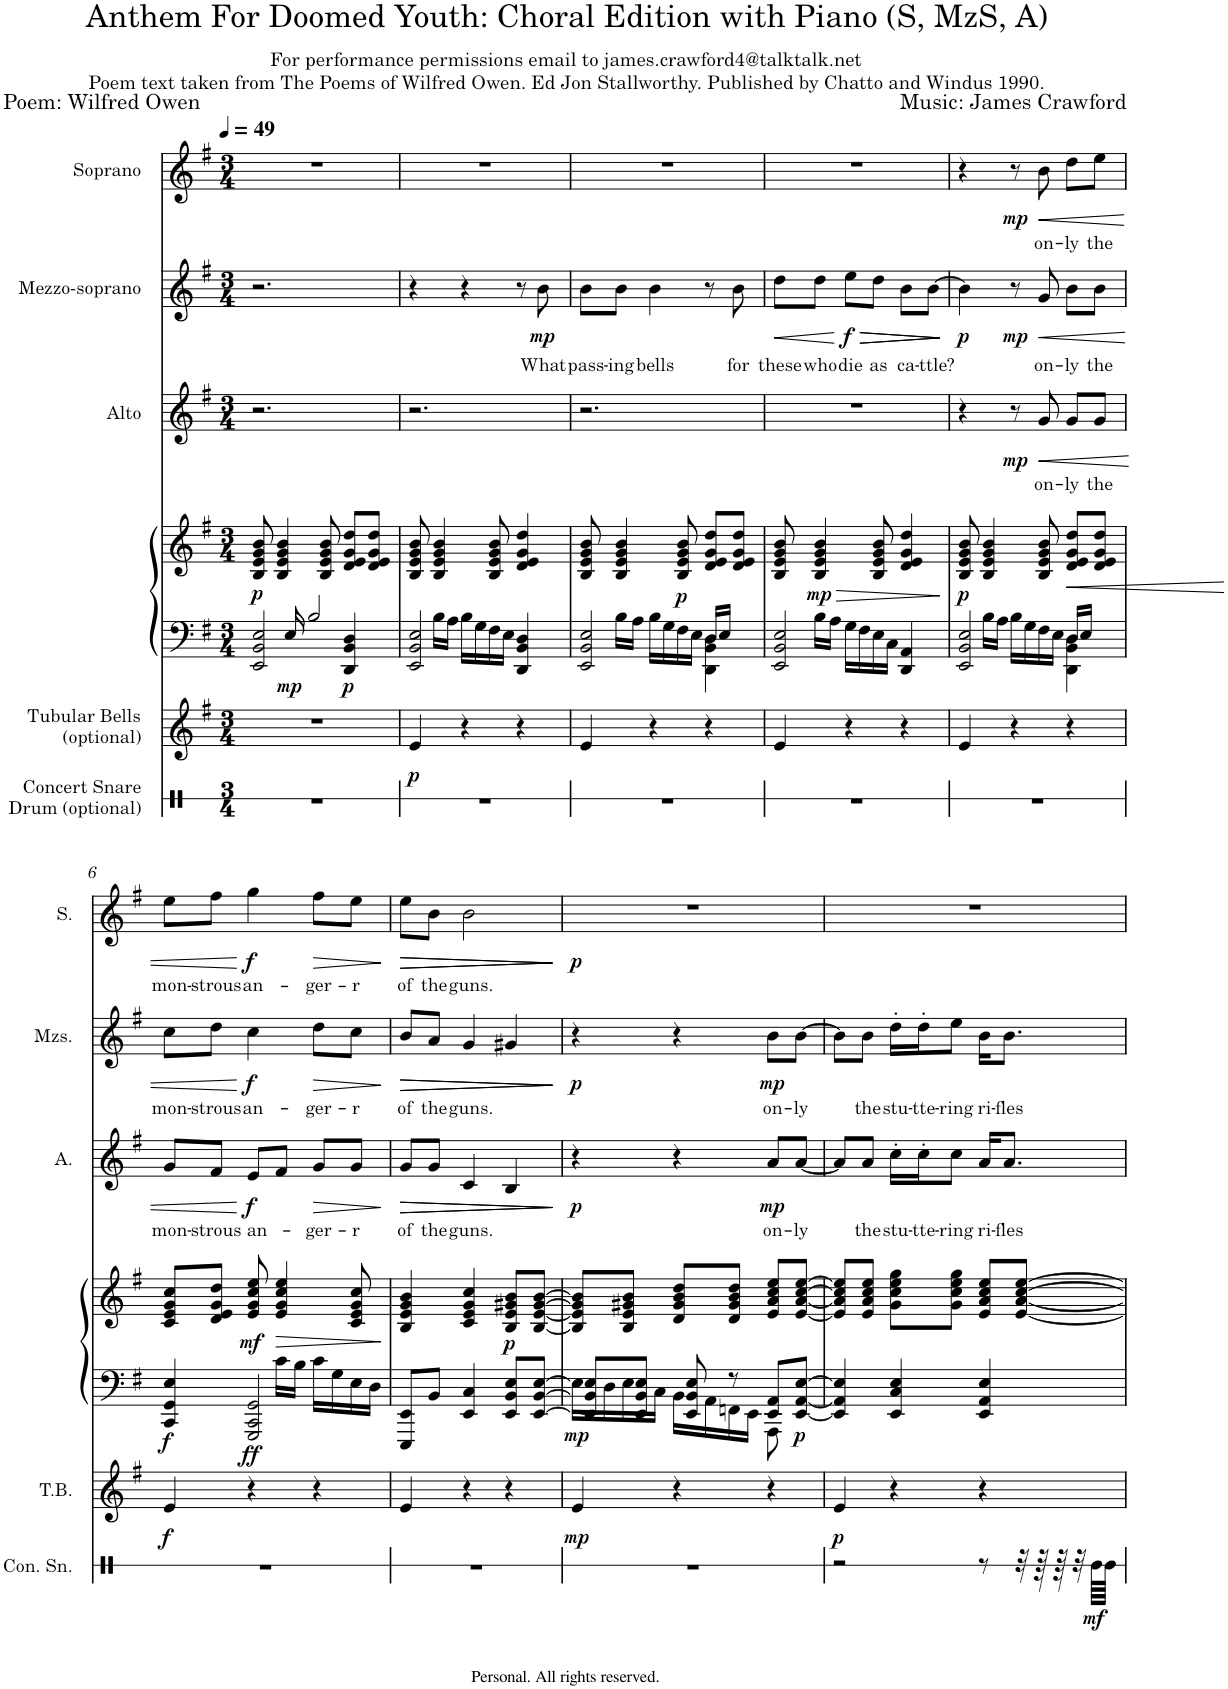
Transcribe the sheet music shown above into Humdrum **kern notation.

**kern	**dynam	**kern	**dynam	**kern	**kern	**dynam	**kern	**text	**dynam	**kern	**text	**dynam	**kern	**text	**dynam
*part6	*part6	*part5	*part5	*part4	*part4	*part4	*part3	*part3	*part3	*part2	*part2	*part2	*part1	*part1	*part1
*staff7	*staff7	*staff6	*staff6	*staff5	*staff4	*staff4/5	*staff3	*staff3	*staff3	*staff2	*staff2	*staff2	*staff1	*staff1	*staff1
*I"Concert Snare  Drum (optional)	*	*I"Tubular Bells  (optional)	*	*I"Piano	*	*	*I"Alto	*	*	*I"Mezzo-soprano	*	*	*I"Soprano	*	*
*I'Con. Sn.	*	*I'T.B.	*	*I'Pno	*	*	*I'A.	*	*	*I'Mzs.	*	*	*I'S.	*	*
*stria1	*	*	*	*	*	*	*	*	*	*	*	*	*	*	*
*clefX	*	*clefG2	*	*clefF4	*clefG2	*	*clefG2	*	*	*clefG2	*	*	*clefG2	*	*
*k[]	*	*k[f#]	*	*k[f#]	*k[f#]	*	*k[f#]	*	*	*k[f#]	*	*	*k[f#]	*	*
*M3/4	*	*M3/4	*	*M3/4	*M3/4	*	*M3/4	*	*	*M3/4	*	*	*M3/4	*	*
*MM49	*	*MM49	*	*MM49	*MM49	*	*MM49	*	*	*MM49	*	*	*MM49	*	*
=1	=1	=1	=1	=1	=1	=1	=1	=1	=1	=1	=1	=1	=1	=1	=1
*	*	*	*	*^	*	*	*	*	*	*	*	*	*	*	*
!	!	!	!	!	!	!	!LO:DY:b	!	!	!	!	!	!	!	!	!
2.r	.	2.r	.	2EE/ 2BB/ 2E/	8.ryy	8B/ 8e/ 8g/ 8b/	p	2.r	.	.	2.r	.	.	2.r	.	.
.	.	.	.	.	.	4B/ 4e/ 4g/ 4b/	.	.	.	.	.	.	.	.	.	.
!	!	!	!	!	!	!	!LO:DY:b=2	!	!	!	!	!	!	!	!	!
.	.	.	.	.	16E/	.	mp	.	.	.	.	.	.	.	.	.
.	.	.	.	.	2B/	.	.	.	.	.	.	.	.	.	.	.
.	.	.	.	.	.	8B/ 8e/ 8g/ 8b/	.	.	.	.	.	.	.	.	.	.
!	!	!	!	!	!	!	!LO:DY:b=2	!	!	!	!	!	!	!	!	!
.	.	.	.	4DD/ 4BB/ 4D/	.	8d/ 8e/ 8g/ 8dd/L	p	.	.	.	.	.	.	.	.	.
.	.	.	.	.	.	8d/ 8e/ 8g/ 8dd/J	.	.	.	.	.	.	.	.	.	.
=2	=2	=2	=2	=2	=2	=2	=2	=2	=2	=2	=2	=2	=2	=2	=2	=2
!	!	!	!LO:DY:b	!	!	!	!	!	!	!	!	!	!	!	!	!
2.r	.	4e/	p	2EE/ 2BB/ 2E/	8ryy	8B/ 8e/ 8g/ 8b/	.	2.r	.	.	4r	.	.	2.r	.	.
.	.	.	.	.	16B\LL	4B/ 4e/ 4g/ 4b/	.	.	.	.	.	.	.	.	.	.
.	.	.	.	.	16A\JJ	.	.	.	.	.	.	.	.	.	.	.
.	.	4r	.	.	16B\LL	.	.	.	.	.	4r	.	.	.	.	.
.	.	.	.	.	16G\	.	.	.	.	.	.	.	.	.	.	.
.	.	.	.	.	16F#\	8B/ 8e/ 8g/ 8b/	.	.	.	.	.	.	.	.	.	.
.	.	.	.	.	16E\JJ	.	.	.	.	.	.	.	.	.	.	.
.	.	4r	.	4DD/ 4BB/ 4D/	4ryy	4d/ 4e/ 4g/ 4dd/	.	.	.	.	8r	.	.	.	.	.
!	!	!	!	!	!	!	!	!	!	!	!	!LO:LY:b	!LO:DY:b	!	!	!
.	.	.	.	.	.	.	.	.	.	.	8b\	What	mp	.	.	.
=3	=3	=3	=3	=3	=3	=3	=3	=3	=3	=3	=3	=3	=3	=3	=3	=3
!	!	!	!	!	!	!	!	!	!	!	!	!LO:LY:b	!	!	!	!
2.r	.	4e/	.	2EE/ 2BB/ 2E/	8ryy	8B/ 8e/ 8g/ 8b/	.	2.r	.	.	8b\L	pass-	.	2.r	.	.
!	!	!	!	!	!	!	!	!	!	!	!	!LO:LY:b	!	!	!	!
.	.	.	.	.	16B\LL	4B/ 4e/ 4g/ 4b/	.	.	.	.	8b\J	-ing	.	.	.	.
.	.	.	.	.	16A\JJ	.	.	.	.	.	.	.	.	.	.	.
!	!	!	!	!	!	!	!	!	!	!	!	!LO:LY:b	!	!	!	!
.	.	4r	.	.	16B\LL	.	.	.	.	.	4b\	bells	.	.	.	.
.	.	.	.	.	16G\	.	.	.	.	.	.	.	.	.	.	.
!	!	!	!	!	!	!	!LO:DY:b	!	!	!	!	!	!	!	!	!
.	.	.	.	.	16F#\	8B/ 8e/ 8g/ 8b/	p	.	.	.	.	.	.	.	.	.
.	.	.	.	.	16E\JJ	.	.	.	.	.	.	.	.	.	.	.
.	.	4r	.	4DD\ 4BB\ 4D\	16D/LL	8d/ 8e/ 8g/ 8dd/L	.	.	.	.	8r	.	.	.	.	.
.	.	.	.	.	16E/JJ	.	.	.	.	.	.	.	.	.	.	.
!	!	!	!	!	!	!	!	!	!	!	!	!LO:LY:b	!	!	!	!
.	.	.	.	.	8ryy	8d/ 8e/ 8g/ 8dd/J	.	.	.	.	8b\	for	.	.	.	.
=4	=4	=4	=4	=4	=4	=4	=4	=4	=4	=4	=4	=4	=4	=4	=4	=4
!	!	!	!	!	!	!	!	!	!	!	!	!LO:LY:b	!LO:HP:b	!	!	!
2.r	.	4e/	.	2EE/ 2BB/ 2E/	8ryy	8B/ 8e/ 8g/ 8b/	.	2.r	.	.	8dd\L	these	<	2.r	.	.
!	!	!	!	!	!	!	!LO:HP:b	!	!	!	!	!LO:LY:b	!	!	!	!
!	!	!	!	!	!	!	!LO:DY:n=1:b	!	!	!	!	!	!	!	!	!
.	.	.	.	.	16B\LL	4B/ 4e/ 4g/ 4b/	> mp	.	.	.	8dd\J	who	.	.	.	.
.	.	.	.	.	16A\JJ	.	.	.	.	.	.	.	.	.	.	.
!	!	!	!	!	!	!	!	!	!	!	!	!LO:LY:b	!LO:HP:n=1:b	!	!	!
!	!	!	!	!	!	!	!	!	!	!	!	!	!LO:DY:n=1:b	!	!	!
.	.	4r	.	.	16G\LL	.	.	.	.	.	8ee\L	die	[ > f	.	.	.
.	.	.	.	.	16F#\	.	.	.	.	.	.	.	.	.	.	.
!	!	!	!	!	!	!	!	!	!	!	!	!LO:LY:b	!LO:HP:b	!	!	!
.	.	.	.	.	16E\	8B/ 8e/ 8g/ 8b/	.	.	.	.	8dd\J	as	>	.	.	.
.	.	.	.	.	16C\JJ	.	.	.	.	.	.	.	.	.	.	.
!	!	!	!	!	!	!	!	!	!	!	!	!LO:LY:b	!	!	!	!
.	.	4r	.	4DD/ 4AA/	4ryy	4d/ 4e/ 4g/ 4dd/	.	.	.	.	8b\L	ca-	.	.	.	.
!	!	!	!	!	!	!	!	!	!	!	!	!LO:LY:b	!	!	!	!
.	.	.	.	.	.	.	.	.	.	.	[8b\J	-ttle?	.	.	.	.
*	*	*	*	*v	*v	*	*	*	*	*	*	*	*	*	*	*
.	.	.	.	.	.	]	.	.	.	.	.	] ]	.	.	.
=5	=5	=5	=5	=5	=5	=5	=5	=5	=5	=5	=5	=5	=5	=5	=5
*	*	*	*	*^	*	*	*	*	*	*	*	*	*	*	*
!	!	!	!	!	!	!	!LO:DY:b	!	!	!	!	!	!LO:DY:b	!	!	!
2.r	.	4e/	.	2EE/ 2BB/ 2E/	8ryy	8B/ 8e/ 8g/ 8b/	p	4r	.	.	4b\]	.	p	4r	.	.
.	.	.	.	.	16B\LL	4B/ 4e/ 4g/ 4b/	.	.	.	.	.	.	.	.	.	.
.	.	.	.	.	16A\JJ	.	.	.	.	.	.	.	.	.	.	.
!	!	!	!	!	!	!	!	!	!	!LO:DY:b	!	!	!LO:DY:b	!	!	!LO:DY:b
.	.	4r	.	.	16B\LL	.	.	8r	.	mp	8r	.	mp	8r	.	mp
.	.	.	.	.	16G\	.	.	.	.	.	.	.	.	.	.	.
!	!	!	!	!	!	!	!	!	!LO:LY:b	!LO:HP:b	!	!LO:LY:b	!LO:HP:b	!	!LO:LY:b	!LO:HP:b
.	.	.	.	.	16F#\	8B/ 8e/ 8g/ 8b/	.	8g/	on-	<	8g/	on-	<	8b\	on-	<
.	.	.	.	.	16E\JJ	.	.	.	.	.	.	.	.	.	.	.
!	!	!	!	!	!	!	!LO:HP:b	!	!LO:LY:b	!	!	!LO:LY:b	!	!	!LO:LY:b	!
.	.	4r	.	4DD\ 4BB\ 4D\	16D/LL	8d/ 8e/ 8g/ 8dd/L	<	8g/L	-ly	.	8b\L	-ly	.	8dd\L	-ly	.
.	.	.	.	.	16E/JJ	.	.	.	.	.	.	.	.	.	.	.
!	!	!	!	!	!	!	!	!	!LO:LY:b	!	!	!LO:LY:b	!	!	!LO:LY:b	!
.	.	.	.	.	8ryy	8d/ 8e/ 8g/ 8dd/J	.	8g/J	the	.	8b\J	the	.	8ee\J	the	.
*	*	*	*	*v	*v	*	*	*	*	*	*	*	*	*	*	*
.	.	.	.	.	.	[	.	.	.	.	.	.	.	.	.
!!LO:LB:g=z
=6	=6	=6	=6	=6	=6	=6	=6	=6	=6	=6	=6	=6	=6	=6	=6
*	*	*	*	*^	*	*	*	*	*	*	*	*	*	*	*
!	!	!	!LO:DY:b	!	!	!	!LO:DY:b=2	!	!LO:LY:b	!	!	!LO:LY:b	!	!	!LO:LY:b	!
2.r	.	4e/	f	4CC/ 4GG/ 4E/	4.ryy	8c/ 8e/ 8g/ 8cc/L	f	8g/L	mon-	.	8cc\L	mon-	.	8ee\L	mon-	.
!	!	!	!	!	!	!	!	!	!LO:LY:b	!	!	!LO:LY:b	!	!	!LO:LY:b	!
.	.	.	.	.	.	8d/ 8e/ 8g/ 8dd/J	.	8f#/J	-strous	.	8dd\J	-strous	.	8ff#\J	-strous	.
!	!	!	!	!	!	!	!LO:DY:b=2	!	!LO:LY:b	!	!	!LO:LY:b	!	!	!LO:LY:b	!
!	!	!	!	!	!	!	!LO:DY:n=1:b	!	!	!LO:DY:n=1:b	!	!	!LO:DY:n=1:b	!	!	!LO:DY:n=1:b
.	.	4r	.	2GGG/ 2CC/ 2GG/	.	8e/ 8g/ 8cc/ 8ee/	ff mf	8e/L	an-	[ f	4cc\	an-	[ f	4gg\	an-	[ f
!	!	!	!	!	!	!	!LO:HP:b	!	!	!	!	!	!	!	!	!
.	.	.	.	.	16c\LL	4e/ 4g/ 4cc/ 4ee/	>	8f#/J	.	.	.	.	.	.	.	.
.	.	.	.	.	16B\JJ	.	.	.	.	.	.	.	.	.	.	.
!	!	!	!	!	!	!	!	!	!LO:LY:b	!LO:HP:b	!	!LO:LY:b	!LO:HP:b	!	!LO:LY:b	!LO:HP:b
.	.	4r	.	.	16c\LL	.	.	8g/L	-ger-	>	8dd\L	-ger-	>	8ff#\L	-ger-	>
.	.	.	.	.	16G\	.	.	.	.	.	.	.	.	.	.	.
!	!	!	!	!	!	!	!	!	!LO:LY:b	!	!	!LO:LY:b	!	!	!LO:LY:b	!
.	.	.	.	.	16E\	8c/ 8e/ 8g/ 8cc/	.	8g/J	-r	.	8cc\J	-r	.	8ee\J	-r	.
.	.	.	.	.	16D\JJ	.	.	.	.	.	.	.	.	.	.	.
*	*	*	*	*v	*v	*	*	*	*	*	*	*	*	*	*	*
.	.	.	.	.	.	]	.	.	]	.	.	]	.	.	]
=7	=7	=7	=7	=7	=7	=7	=7	=7	=7	=7	=7	=7	=7	=7	=7
!	!	!	!	!	!	!	!	!LO:LY:b	!LO:HP:b	!	!LO:LY:b	!LO:HP:b	!	!LO:LY:b	!LO:HP:b
2.r	.	4e/	.	8EEE/ 8EE/L	4B/ 4e/ 4g/ 4b/	.	8g/L	of	>	8b/L	of	>	8ee\L	of	>
!	!	!	!	!	!	!	!	!LO:LY:b	!LO:HP:b	!	!LO:LY:b	!LO:HP:b	!	!LO:LY:b	!LO:HP:b
.	.	.	.	8BB/J	.	.	8g/J	the	>	8a/J	the	>	8b\J	the	>
!	!	!	!	!	!	!	!	!LO:LY:b	!	!	!LO:LY:b	!	!	!LO:LY:b	!
.	.	4r	.	4EE/ 4C/	4c/ 4e/ 4g/ 4cc/	.	4c/	guns.	.	4g/	guns.	.	2b\	guns.	.
!	!	!	!	!	!	!LO:DY:b	!	!	!	!	!	!	!	!	!
.	.	4r	.	8EE/ 8BB/ 8E/L	8B/ 8e/ 8g#X/ 8b/L	p	4B/	.	.	4g#X/	.	.	.	.	.
.	.	.	.	[8EE/ [8BB/ [8E/J	[8B/ [8e/ [8g#/ [8b/J	.	.	.	.	.	.	.	.	.	.
.	.	.	.	.	.	.	.	.	] ]	.	.	] ]	.	.	] ]
=8	=8	=8	=8	=8	=8	=8	=8	=8	=8	=8	=8	=8	=8	=8	=8
*	*	*	*	*^	*	*	*	*	*	*	*	*	*	*	*
!	!	!	!LO:DY:b	!	!	!	!LO:DY:b=2	!	!	!LO:DY:b	!	!	!LO:DY:b	!	!	!LO:DY:b
2.r	.	4e/	mp	8EE/] 8BB/] 8E/]L	16E\LL	8B/] 8e/] 8g#/] 8b/]L	mp	4r	.	p	4r	.	p	2.r	.	p
.	.	.	.	.	16D\	.	.	.	.	.	.	.	.	.	.	.
.	.	.	.	8EE/ 8BB/ 8E/J	16E\	8B/ 8e/ 8g#X/ 8b/J	.	.	.	.	.	.	.	.	.	.
.	.	.	.	.	16C\JJ	.	.	.	.	.	.	.	.	.	.	.
.	.	4r	.	8EE/ 8BB/ 8E/	16BB\LL	8d/ 8g#/ 8b/ 8dd/L	.	4r	.	.	4r	.	.	.	.	.
.	.	.	.	.	16AA\	.	.	.	.	.	.	.	.	.	.	.
.	.	.	.	8r	16FFn\	8d/ 8g#/ 8b/ 8dd/J	.	.	.	.	.	.	.	.	.	.
.	.	.	.	.	16EE\JJ	.	.	.	.	.	.	.	.	.	.	.
!	!	!	!	!	!	!	!	!	!LO:LY:b	!LO:DY:b	!	!LO:LY:b	!LO:DY:b	!	!	!
.	.	4r	.	8EE/ 8AA/L	8AAA\	8e/ 8a/ 8cc/ 8ee/L	.	8a/L	on-	mp	8b\L	on-	mp	.	.	.
!	!	!	!	!	!	!	!LO:DY:b=2	!	!LO:LY:b	!	!	!LO:LY:b	!	!	!	!
.	.	.	.	[8EE/ [8AA/ [8E/J	8ryy	[8e/ [8a/ [8cc/ [8ee/J	p	[8a/J	-ly	.	[8b\J	-ly	.	.	.	.
=9	=9	=9	=9	=9	=9	=9	=9	=9	=9	=9	=9	=9	=9	=9	=9	=9
!	!	!	!LO:DY:b	!	!	!	!	!	!	!	!	!	!	!	!	!
*	*	*	*	*v	*v	*	*	*	*	*	*	*	*	*	*	*
2r	.	4e/	p	4EE/] 4AA/] 4E/]	8e/] 8a/] 8cc/] 8ee/]L	.	8a/L]	.	.	8b\L]	.	.	2.r	.	.
!	!	!	!	!	!	!	!	!LO:LY:b	!	!	!LO:LY:b	!	!	!	!
.	.	.	.	.	8e/ 8a/ 8cc/ 8ee/J	.	8a/J	the	.	8b\J	the	.	.	.	.
!	!	!	!	!	!	!	!	!LO:LY:b	!	!	!LO:LY:b	!	!	!	!
.	.	4r	.	4EE/ 4C/ 4E/	8g\ 8cc\ 8ee\ 8gg\L	.	16cc'\LL	stu-	.	16dd'\LL	stu-	.	.	.	.
!	!	!	!	!	!	!	!	!LO:LY:b	!	!	!LO:LY:b	!	!	!	!
.	.	.	.	.	.	.	16cc'\J	-tte-	.	16dd'\J	-tte-	.	.	.	.
!	!	!	!	!	!	!	!	!LO:LY:b	!	!	!LO:LY:b	!	!	!	!
.	.	.	.	.	8g\ 8cc\ 8ee\ 8gg\J	.	8cc\J	-ring	.	8ee\J	-ring	.	.	.	.
!	!	!	!	!	!	!	!	!LO:LY:b	!	!	!LO:LY:b	!	!	!	!
8r	.	4r	.	4EE/ 4AA/ 4E/	8e/ 8a/ 8cc/ 8ee/L	.	16a/KL	ri-	.	16b\KL	ri-	.	.	.	.
!	!	!	!	!	!	!	!	!LO:LY:b	!	!	!LO:LY:b	!	!	!	!
.	.	.	.	.	.	.	8.a/J	-fles	.	8.b\J	-fles	.	.	.	.
32r	.	.	.	.	[8e/ [8a/ [8cc/ [8ee/J	.	.	.	.	.	.	.	.	.	.
64r	.	.	.	.	.	.	.	.	.	.	.	.	.	.	.
64r	.	.	.	.	.	.	.	.	.	.	.	.	.	.	.
32r	.	.	.	.	.	.	.	.	.	.	.	.	.	.	.
!	!LO:DY:b	!	!	!	!	!	!	!	!	!	!	!	!	!	!
64Re\LLLL	mf	.	.	.	.	.	.	.	.	.	.	.	.	.	.
64Re\JJJJ	.	.	.	.	.	.	.	.	.	.	.	.	.	.	.
=	=	=	=	=	=	=	=	=	=	=	=	=	=	=	=
*-	*-	*-	*-	*-	*-	*-	*-	*-	*-	*-	*-	*-	*-	*-	*-
